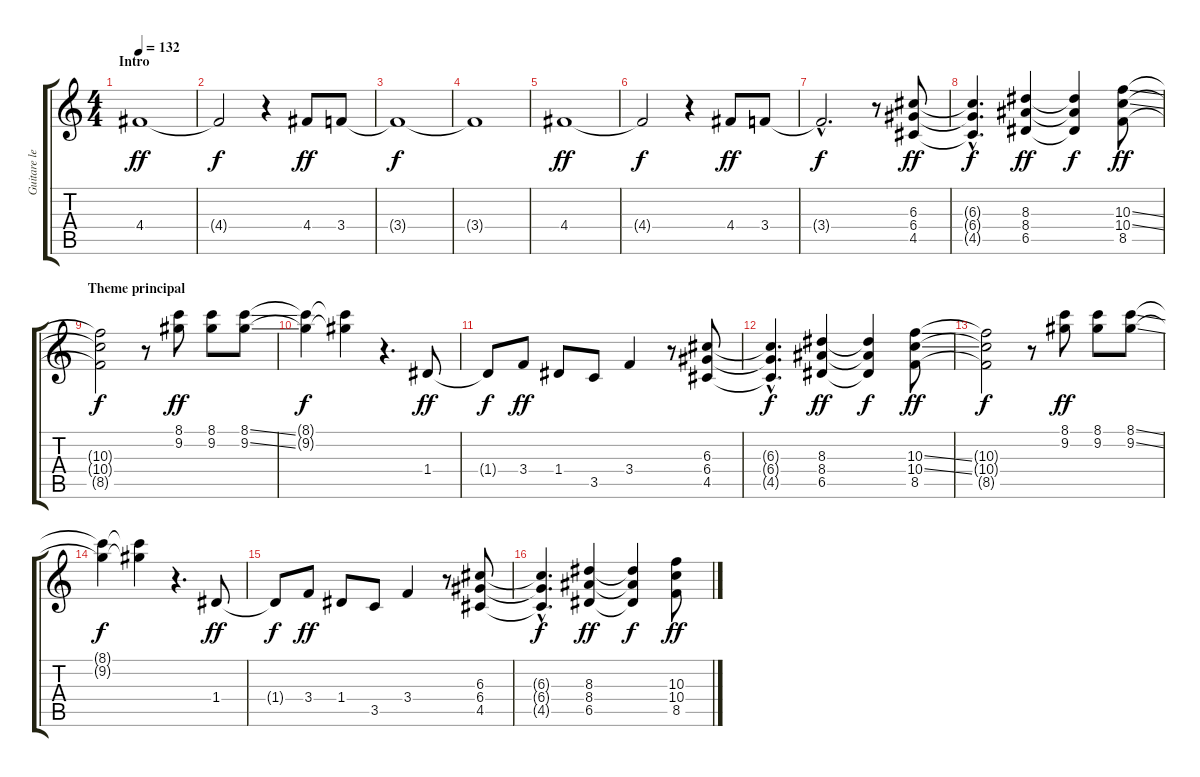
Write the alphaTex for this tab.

\track ("Guitare lead" "Guitare le") {instrument distortionguitar}
\staff {score tabs}
\tuning (E4 B3 G3 D3 A2 E2) {hide}
\ts (4 4)
\section ("" "Intro")
\tempo 132
\clef g2
\ks c
4.4.1{dy ff instrument distortionguitar} |
4.4{t}.2{dy f} r.4 4.4.8{dy ff} 3.4.8 |
3.4{t}.1{dy f} |
3.4{t}.1 |
4.4.1{dy ff} |
4.4{t}.2{dy f} r.4 4.4.8{dy ff} 3.4.8 |
3.4{hac t}.2{d dy f} r.8 (6.3 6.4 4.5).8{dy ff} |
(6.3{hac t} 6.4{hac t} 4.5{hac t}).4{d dy f} (8.3 8.4 6.5).4{dy ff} (8.3{t} 8.4{t} 6.5{t}).4{dy f} (10.3{ss} 10.4{ss} 8.5).8{dy ff} |
\section ("" "Theme principal")
(10.3{t} 10.4{t} 8.5{t}).2{dy f} r.8 (8.1 9.2).8{dy ff} (8.1 9.2).8 (8.1{ss} 9.2{ss}).8 |
(8.1{t} 9.2{t}).4{dy f} (8.1{t} 9.2{t}).4 r.4{d} 1.4.8{dy ff} |
1.4{t}.8{dy f} 3.4.8{dy ff} 1.4.8 3.5.8 3.4.4 r.8 (6.3 6.4 4.5).8 |
(6.3{hac t} 6.4{hac t} 4.5{hac t}).4{d dy f} (8.3 8.4 6.5).4{dy ff} (8.3{t} 8.4{t} 6.5{t}).4{dy f} (10.3{ss} 10.4{ss} 8.5).8{dy ff} |
(10.3{t} 10.4{t} 8.5{t}).2{dy f} r.8 (8.1 9.2).8{dy ff} (8.1 9.2).8 (8.1{ss} 9.2{ss}).8 |
(8.1{t} 9.2{t}).4{dy f} (8.1{t} 9.2{t}).4 r.4{d} 1.4.8{dy ff} |
1.4{t}.8{dy f} 3.4.8{dy ff} 1.4.8 3.5.8 3.4.4 r.8 (6.3 6.4 4.5).8 |
(6.3{hac t} 6.4{hac t} 4.5{hac t}).4{d dy f} (8.3 8.4 6.5).4{dy ff} (8.3{t} 8.4{t} 6.5{t}).4{dy f} (10.3{ss} 10.4 8.5).8{dy ff}
